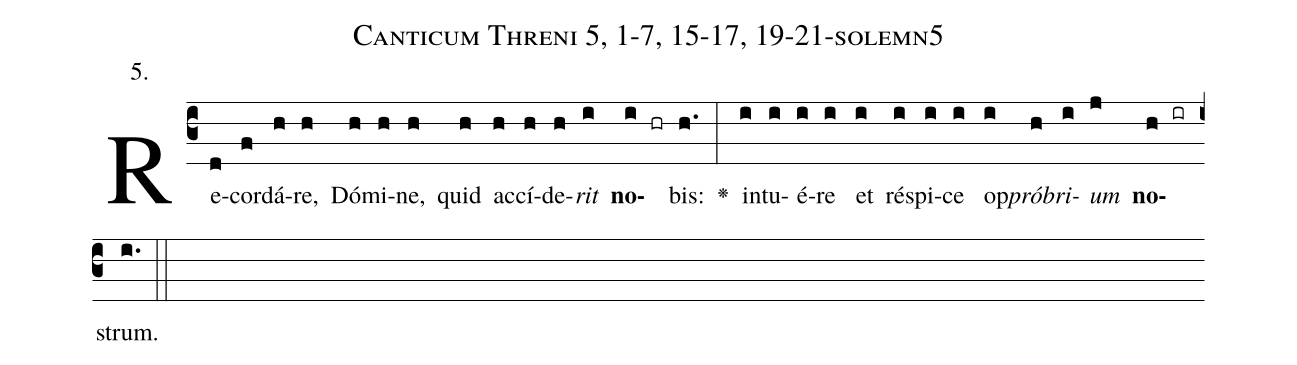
name: Canticum Threni 5, 1-7, 15-17, 19-21-solemn5;
annotation: 5.;
%%
(c3)Re(d)cor(f)dá(h)re,(h) Dó(h)mi(h)ne,(h) quid(h) ac(h)cí(h)de(h)<i>rit</i>(i) <b>no</b>(i hr)bis:(h.) <v>\greheightstar</v>(:) in(i)tu(i)é(i)re(i) et(i) ré(i)spi(i)ce(i) op(i)<i>pró</i>(h)<i>bri</i>(i)<i>um</i>(j) <b>no</b>(h ir)strum.(i.) (::)


%E(i) u(h) o(i) u(j) a(h) e.(i.) (::)
